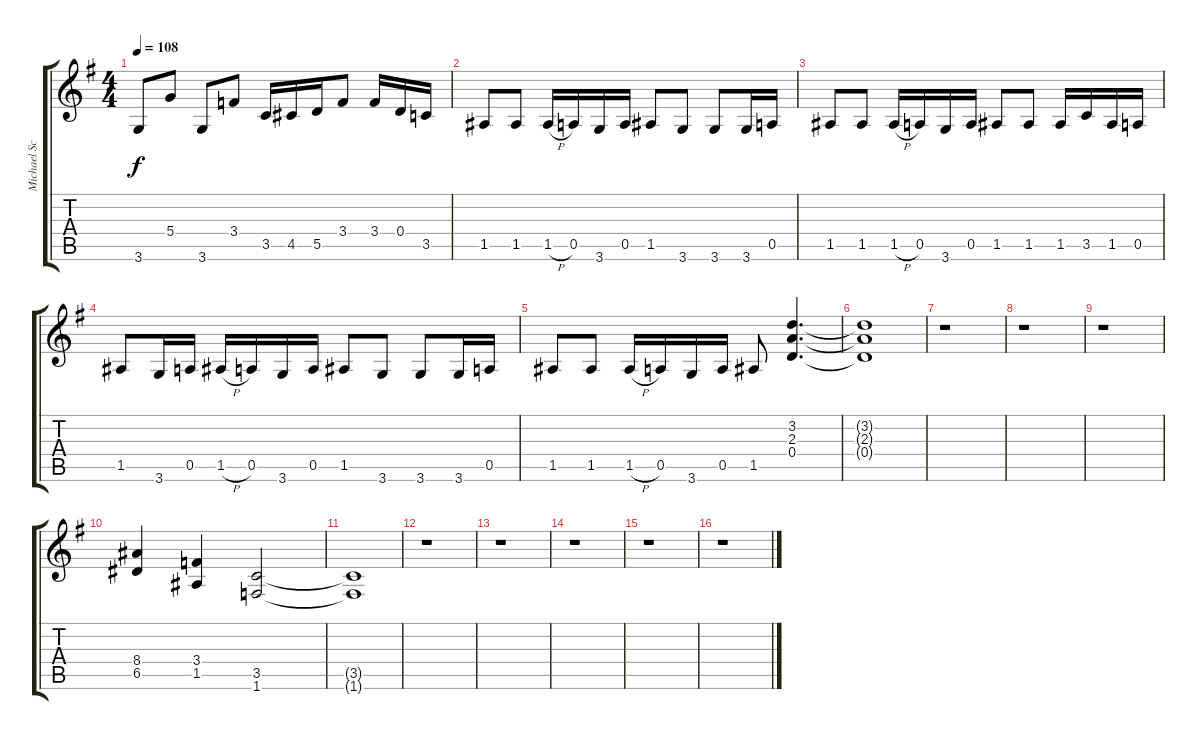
\track ("Michael Schenker Guitar" "Michael Sc") {instrument distortionguitar}
\staff {score tabs}
\tuning (E4 B3 G3 D3 A2 E2) {hide}
\ts (4 4)
\tempo 108
\clef g2
\ks g
3.6.8{dy f} 5.4.8 3.6.8 3.4.8 3.5.16 4.5.16 5.5.16 3.4.8 3.4.16 0.4.16 3.5.16 |
1.5.8 1.5.8 1.5{h}.16 0.5.16 3.6.16 0.5.16 1.5.8 3.6.8 3.6.8 3.6.16 0.5.16 |
1.5.8 1.5.8 1.5{h}.16 0.5.16 3.6.16 0.5.16 1.5.8 1.5.8 1.5.16 3.5.16 1.5.16 0.5.16 |
1.5.8 3.6.16 0.5.16 1.5{h}.16 0.5.16 3.6.16 0.5.16 1.5.8 3.6.8 3.6.8 3.6.16 0.5.16 |
1.5.8 1.5.8 1.5{h}.16 0.5.16 3.6.16 0.5.16 1.5.8 (3.2 2.3 0.4).4{d} |
(3.2{t} 2.3{t} 0.4{t}).1 |
r.1 |
r.1 |
r.1 |
(8.4 6.5).4{balance 8} (3.4 1.5).4 (3.5 1.6).2 |
(3.5{t} 1.6{t}).1 |
r.1 |
r.1 |
r.1 |
r.1 |
r.1
